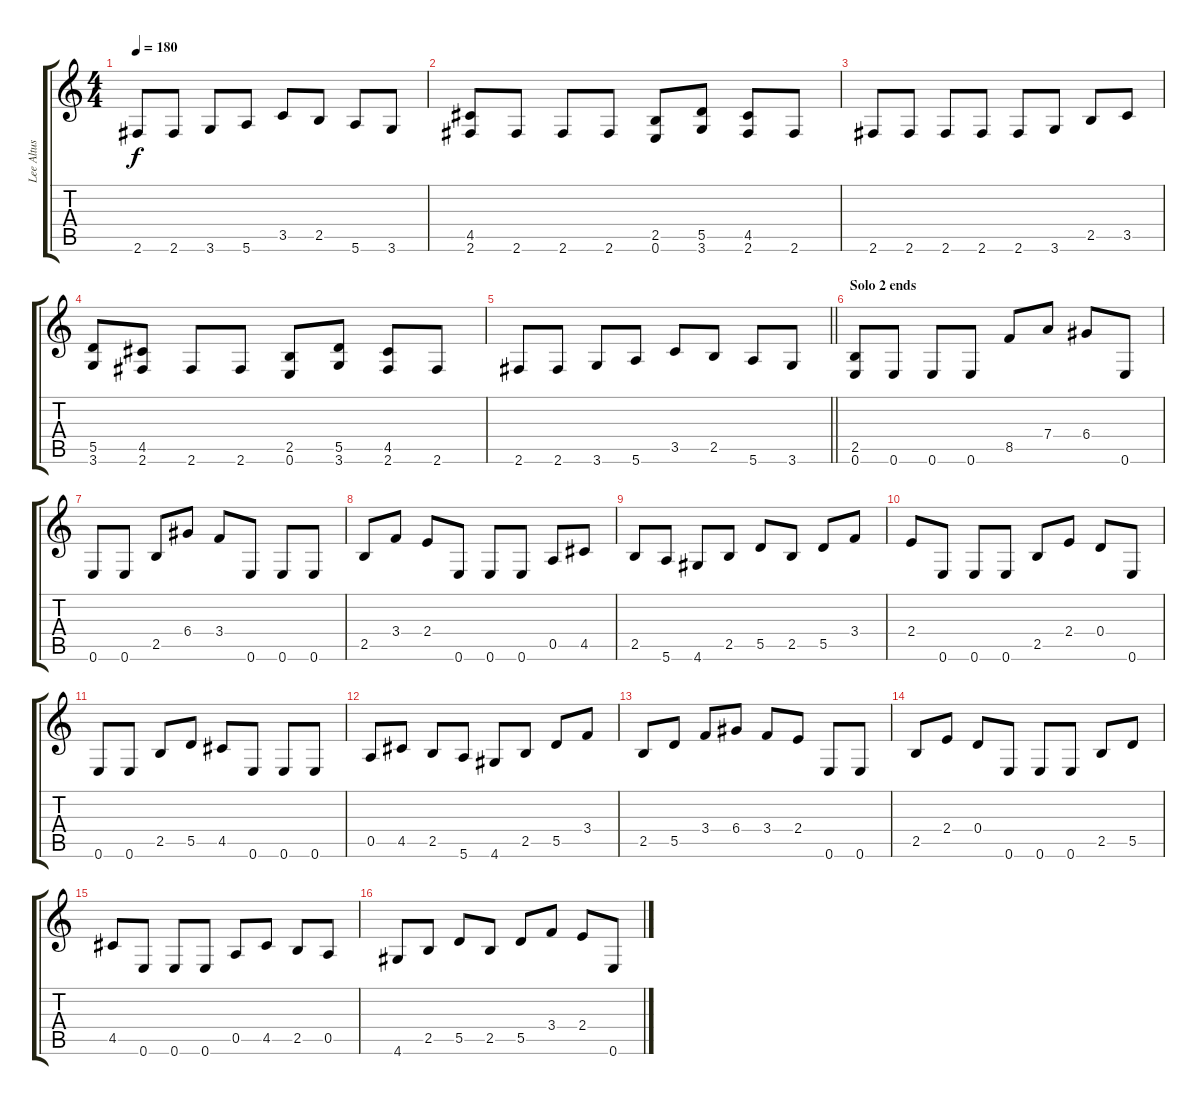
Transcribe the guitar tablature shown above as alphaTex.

\track ("Lee Altus" "Lee Altus") {instrument distortionguitar}
\staff {score tabs}
\tuning (E4 B3 G3 D3 A2 E2) {hide}
\ts (4 4)
\tempo 180
\clef g2
\ks c
2.6.8{dy f} 2.6.8 3.6.8 5.6.8 3.5.8 2.5.8 5.6.8 3.6.8 |
(4.5 2.6).8 2.6.8 2.6.8 2.6.8 (2.5 0.6).8 (5.5 3.6).8 (4.5 2.6).8 2.6.8 |
2.6.8 2.6.8 2.6.8 2.6.8 2.6.8 3.6.8 2.5.8 3.5.8 |
(5.5 3.6).8 (4.5 2.6).8 2.6.8 2.6.8 (2.5 0.6).8 (5.5 3.6).8 (4.5 2.6).8 2.6.8 |
\barLineRight lightlight
2.6.8 2.6.8 3.6.8 5.6.8 3.5.8 2.5.8 5.6.8 3.6.8 |
\section ("" "Solo 2 ends")
(2.5 0.6).8 0.6.8 0.6.8 0.6.8 8.5.8 7.4.8 6.4.8 0.6.8 |
0.6.8 0.6.8 2.5.8 6.4.8 3.4.8 0.6.8 0.6.8 0.6.8 |
2.5.8 3.4.8 2.4.8 0.6.8 0.6.8 0.6.8 0.5.8 4.5.8 |
2.5.8 5.6.8 4.6.8 2.5.8 5.5.8 2.5.8 5.5.8 3.4.8 |
2.4.8 0.6.8 0.6.8 0.6.8 2.5.8 2.4.8 0.4.8 0.6.8 |
0.6.8 0.6.8 2.5.8 5.5.8 4.5.8 0.6.8 0.6.8 0.6.8 |
0.5.8 4.5.8 2.5.8 5.6.8 4.6.8 2.5.8 5.5.8 3.4.8 |
2.5.8 5.5.8 3.4.8 6.4.8 3.4.8 2.4.8 0.6.8 0.6.8 |
2.5.8 2.4.8 0.4.8 0.6.8 0.6.8 0.6.8 2.5.8 5.5.8 |
4.5.8 0.6.8 0.6.8 0.6.8 0.5.8 4.5.8 2.5.8 0.5.8 |
4.6.8 2.5.8 5.5.8 2.5.8 5.5.8 3.4.8 2.4.8 0.6.8
